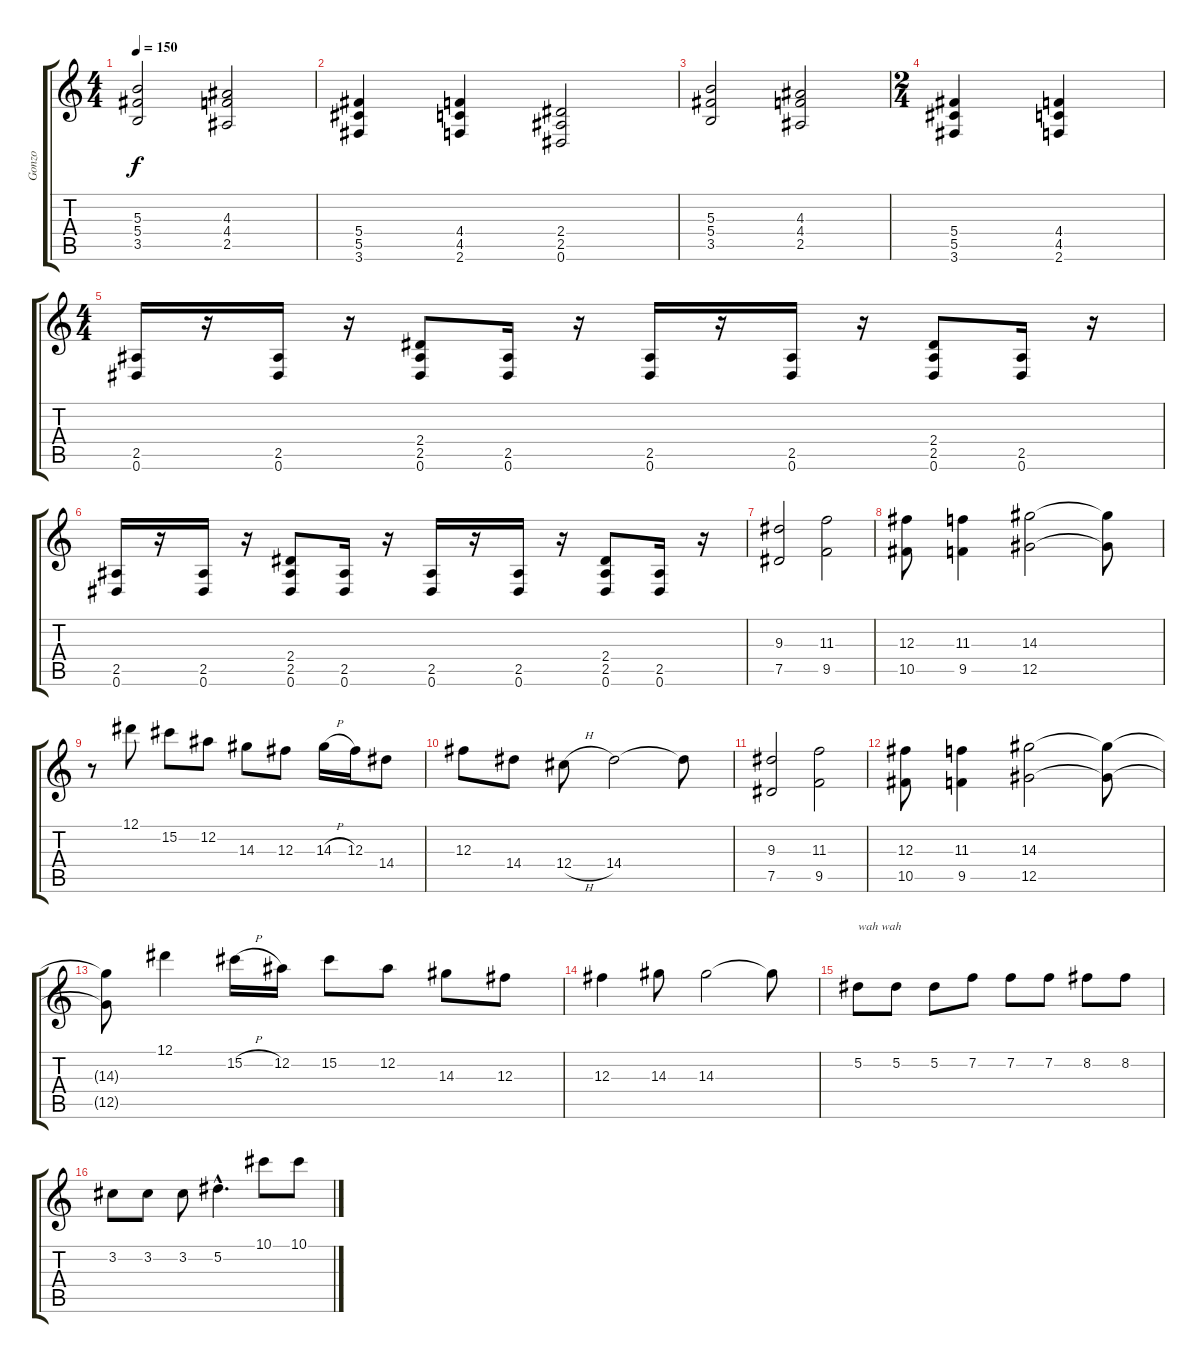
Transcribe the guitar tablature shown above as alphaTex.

\track ("Gonzo" "Gonzo") {instrument overdrivenguitar}
\staff {score tabs}
\tuning (Eb4 Bb3 Gb3 Db3 Ab2 Eb2) {hide}
\ts (4 4)
\tempo 150
\clef g2
\ks c
(5.3 5.4 3.5).2{dy f} (4.3 4.4 2.5).2 |
(5.4 5.5 3.6).4 (4.4 4.5 2.6).4 (2.4 2.5 0.6).2 |
(5.3 5.4 3.5).2 (4.3 4.4 2.5).2 |
\ts (2 4)
(5.4 5.5 3.6).4 (4.4 4.5 2.6).4 |
\ts (4 4)
(2.5 0.6).16 r.16 (2.5 0.6).16 r.16 (2.4 2.5 0.6).8 (2.5 0.6).16 r.16 (2.5 0.6).16 r.16 (2.5 0.6).16 r.16 (2.4 2.5 0.6).8 (2.5 0.6).16 r.16 |
(2.5 0.6).16 r.16 (2.5 0.6).16 r.16 (2.4 2.5 0.6).8 (2.5 0.6).16 r.16 (2.5 0.6).16 r.16 (2.5 0.6).16 r.16 (2.4 2.5 0.6).8 (2.5 0.6).16 r.16 |
(9.3 7.5).2 (11.3 9.5).2 |
(12.3 10.5).8 (11.3 9.5).4 (14.3 12.5).2 (14.3{t} 12.5{t}).8 |
r.8 12.1.8 15.2.8 12.2.8 14.3.8 12.3.8 14.3{h}.16 12.3.16 14.4.8 |
12.3.8 14.4.8 12.4{h}.8 14.4.2 14.4{t}.8 |
(9.3 7.5).2 (11.3 9.5).2 |
(12.3 10.5).8 (11.3 9.5).4 (14.3 12.5).2 (14.3{t} 12.5{t}).8 |
(14.3{t} 12.5{t}).8 12.1.4 15.2{h}.16 12.2.16 15.2.8 12.2.8 14.3.8 12.3.8 |
12.3.4 14.3.8 14.3.2 14.3{t}.8 |
5.2.8{txt "wah wah"} 5.2.8 5.2.8 7.2.8 7.2.8 7.2.8 8.2.8 8.2.8 |
3.2.8 3.2.8 3.2.8 5.2{hac}.4{d} 10.1.8 10.1.8
